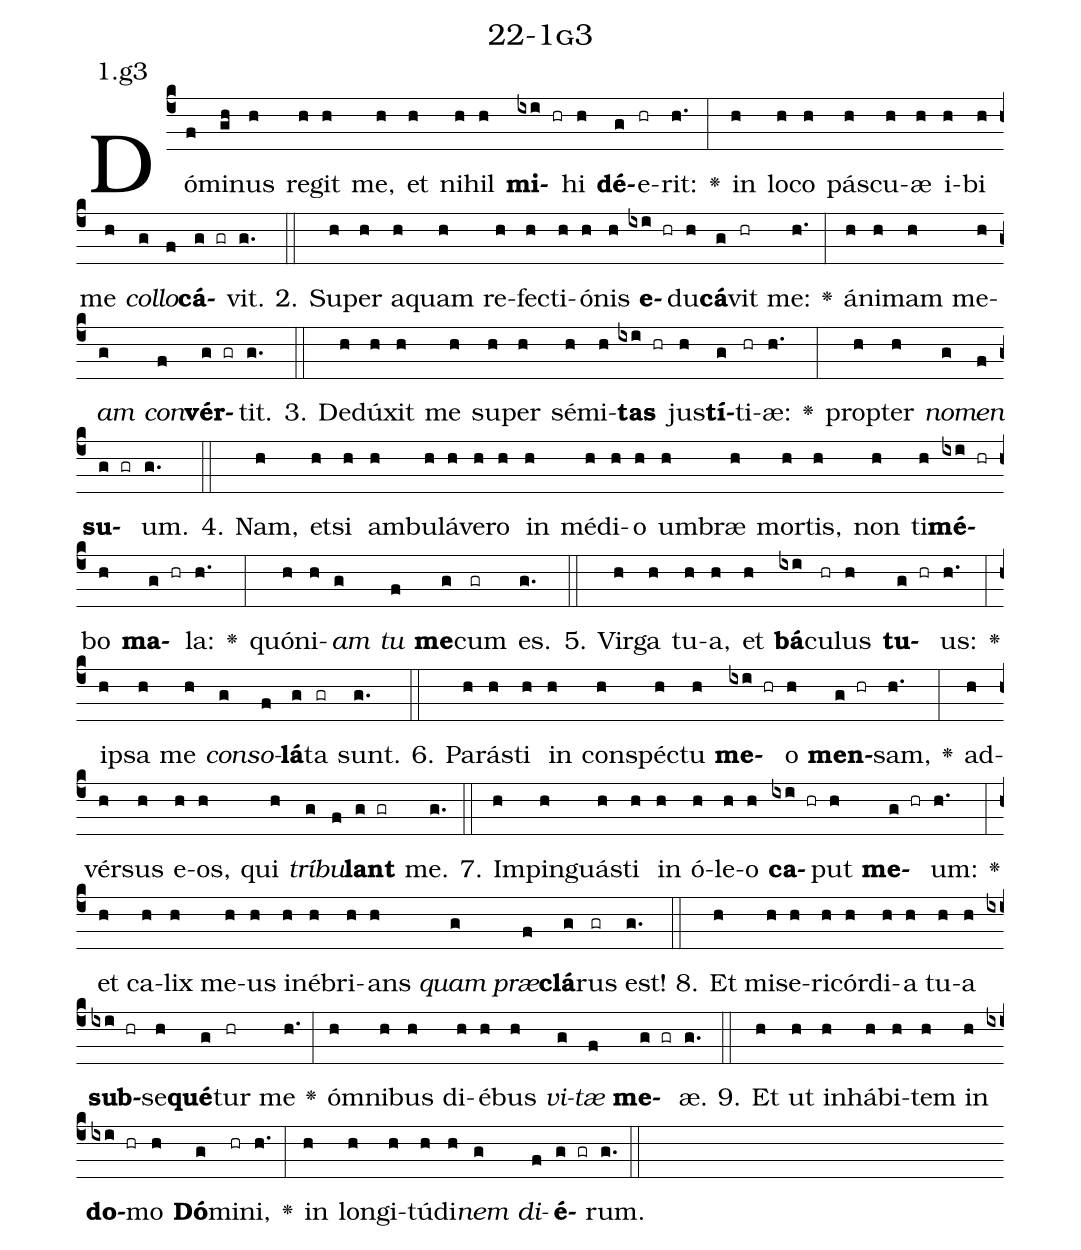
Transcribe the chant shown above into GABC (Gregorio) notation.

name: 22-1g3;
annotation: 1.g3;
%%
(c4)Dó(f)mi(gh)nus(h) re(h)git(h) me,(h) et(h) ni(h)hil(h) <b>mi</b>(ixi hr)hi(h) <b>dé</b>(g)e(hr)rit:(h.) <v>\greheightstar</v>(:) in(h) lo(h)co(h) pás(h)cu(h)æ(h) i(h)bi(h) me(h) <i>col</i>(g)<i>lo</i>(f)<b>cá</b>(g gr)vit.(g.) (::)
2. Su(h)per(h) a(h)quam(h) re(h)fec(h)ti(h)ó(h)nis(h) <b>e</b>(ixi hr)du(h)<b>cá</b>(g)vit(hr) me:(h.) <v>\greheightstar</v>(:) á(h)ni(h)mam(h) me(h)<i>am</i>(g) <i>con</i>(f)<b>vér</b>(g gr)tit.(g.) (::)
3. De(h)dú(h)xit(h) me(h) su(h)per(h) sé(h)mi(h)<b>tas</b>(ixi hr) jus(h)<b>tí</b>(g)ti(hr)æ:(h.) <v>\greheightstar</v>(:) prop(h)ter(h) <i>no</i>(g)<i>men</i>(f) <b>su</b>(g gr)um.(g.) (::)
4. Nam,(h) et(h)si(h) am(h)bu(h)lá(h)ve(h)ro(h) in(h) mé(h)di(h)o(h) um(h)bræ(h) mor(h)tis,(h) non(h) ti(h)<b>mé</b>(ixi hr)bo(h) <b>ma</b>(g hr)la:(h.) <v>\greheightstar</v>(:) quón(h)i(h)<i>am</i>(g) <i>tu</i>(f) <b>me</b>(g)cum(gr) es.(g.) (::)
5. Vir(h)ga(h) tu(h)a,(h) et(h) <b>bá</b>(ixi)cu(hr)lus(h) <b>tu</b>(g hr)us:(h.) <v>\greheightstar</v>(:) ip(h)sa(h) me(h) <i>con</i>(g)<i>so</i>(f)<b>lá</b>(g)ta(gr) sunt.(g.) (::)
6. Pa(h)rás(h)ti(h) in(h) con(h)spéc(h)tu(h) <b>me</b>(ixi hr)o(h) <b>men</b>(g hr)sam,(h.) <v>\greheightstar</v>(:) ad(h)vér(h)sus(h) e(h)os,(h) qui(h) <i>trí</i>(g)<i>bu</i>(f)<b>lant</b>(g gr) me.(g.) (::)
7. Im(h)pin(h)guás(h)ti(h) in(h) ó(h)le(h)o(h) <b>ca</b>(ixi hr)put(h) <b>me</b>(g hr)um:(h.) <v>\greheightstar</v>(:) et(h) ca(h)lix(h) me(h)us(h) in(h)é(h)bri(h)ans(h) <i>quam</i>(g) <i>præ</i>(f)<b>clá</b>(g)rus(gr) est!(g.) (::)
8. Et(h) mi(h)se(h)ri(h)cór(h)di(h)a(h) tu(h)a(h) <b>sub</b>(ixi hr)se(h)<b>qué</b>(g)tur(hr) me(h.) <v>\greheightstar</v>(:) óm(h)ni(h)bus(h) di(h)é(h)bus(h) <i>vi</i>(g)<i>tæ</i>(f) <b>me</b>(g gr)æ.(g.) (::)
9. Et(h) ut(h) in(h)há(h)bi(h)tem(h) in(h) <b>do</b>(ixi hr)mo(h) <b>Dó</b>(g)mi(hr)ni,(h.) <v>\greheightstar</v>(:) in(h) lon(h)gi(h)tú(h)di(h)<i>nem</i>(g) <i>di</i>(f)<b>é</b>(g gr)rum.(g.) (::)
